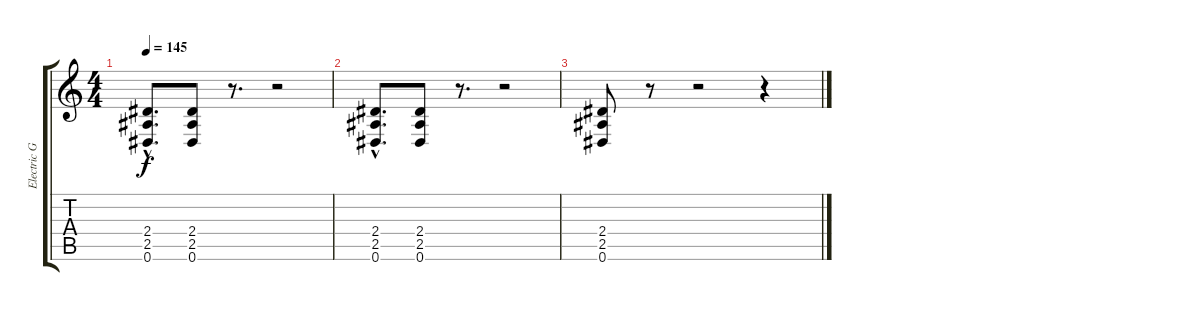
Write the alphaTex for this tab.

\track ("Electric Guitar" "Electric G") {instrument distortionguitar}
\staff {score tabs}
\tuning (Eb4 Bb3 Gb3 Db3 Ab2 Eb2) {hide}
\ts (4 4)
\tempo 145
\clef g2
\ks c
(2.4{hac} 2.5{hac} 0.6{hac}).8{d dy f} (2.4 2.5 0.6).8 r.8{d} r.2 |
(2.4{hac} 2.5{hac} 0.6{hac}).8{d} (2.4 2.5 0.6).8 r.8{d} r.2 |
(2.4 2.5 0.6).8 r.8 r.2 r.4
